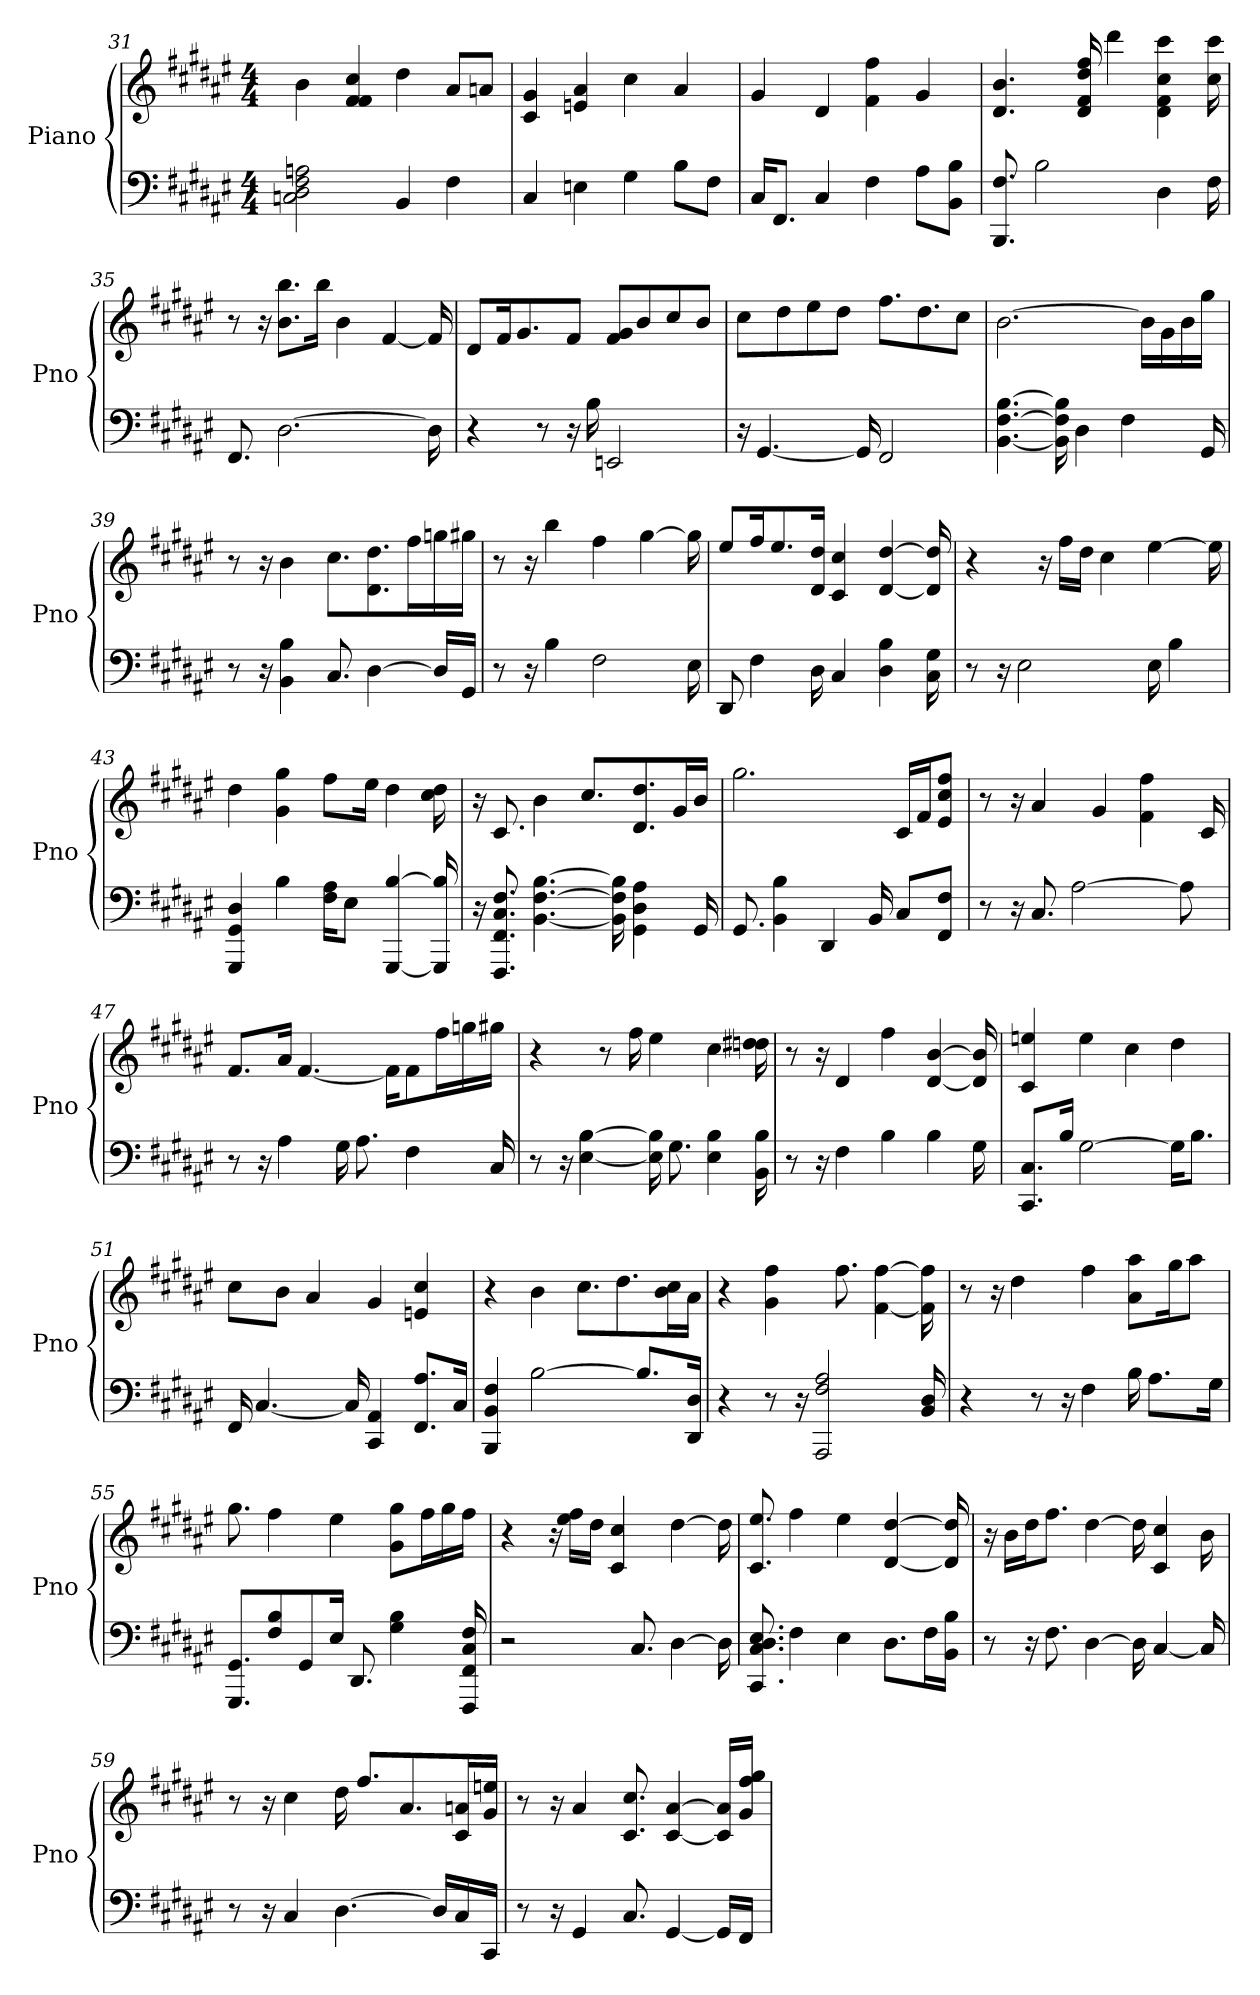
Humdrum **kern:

**kern	**kern
*part1	*part1
*staff2	*staff1
*I"Piano	*
*I'Pno	*
*clefF4	*clefG2
*k[f#c#g#d#a#e#]	*k[f#c#g#d#a#e#]
*F#:	*F#:
*M4/4	*M4/4
=31	=31
2Cn\ 2D#\ 2F#\ 2An\	4b\
.	4f#/ 4f#/ 4cc#/
4BB/	4dd#\
4F#\	8a#/L
.	8an/J
=32	=32
4C#/	4c#/ 4g#/
4En\	4en/ 4a#/
4G#\	4cc#\
8B\L	4a#/
8F#\J	.
=33	=33
16C#/KL	4g#/
8.FF#/J	.
4C#/	4d#/
4F#\	4f#\ 4ff#\
8A#\L	4g#/
8BB\ 8B\J	.
!!LO:LB:g=z
=34	=34
8.BBB/ 8.F#/	4.d#/ 4.b/
2B\	.
.	16d#/ 16f#/ 16dd#/ 16ff#/
.	4ddd#\
4D#\	4d#\ 4f#\ 4cc#\ 4ccc#\
16F#\	16cc#\ 16ccc#\
=35	=35
8.FF#/	8r
.	16r
[2.D#\	8.b\ 8.bb\L
.	16bb\Jk
.	4b\
.	[4f#/
16D#\]	16f#/]
=36	=36
4r	8d#/L
.	16f#/K
.	8.g#/
8r	.
16r	8f#/J
16B\	.
2EEn/	8f#/ 8g#/L
.	8b/
.	8cc#/
.	8b/J
=37	=37
16r	8cc#\L
[4.GG#/	.
.	8dd#\
.	8ee#\
.	8dd#\J
16GG#/]	.
2FF#/	8.ff#\L
.	8.dd#\
.	8cc#\J
!!LO:LB:g=z
=38	=38
[4.BB\ [4.F#\ [4.B\	[2.b\
16BB\] 16F#\] 16B\]	.
4D#\	.
4F#\	.
.	16b\LL]
.	16g#\
.	16b\
16GG#/	16gg#\JJ
=39	=39
8r	8r
16r	16r
4BB\ 4B\	4b\
8.C#/	8.cc#\L
[4D#\	8.d#\ 8.dd#\
.	16ff#\L
16D#/LL]	16ggn\
16GG#/JJ	16gg#X\JJ
=40	=40
8r	8r
16r	16r
4B\	4bb\
2F#\	4ff#\
.	[4gg#\
16E#\	16gg#\]
=41	=41
8DD#/	8ee#/L
4F#\	16ff#/K
.	8.ee#/
16D#\	16d#/ 16dd#/Jk
4C#/	4c#/ 4cc#/
4D#\ 4B\	[4d#/ [4dd#/
16C#\ 16G#\	16d#/] 16dd#/]
!!LO:LB:g=z
=42	=42
8r	4r
16r	.
2E#\	.
.	16r
.	16ff#\LL
.	16dd#\JJ
.	4cc#\
16E#\	[4ee#\
4B\	.
.	16ee#\]
=43	=43
4GGG#/ 4GG#/ 4D#/	4dd#\
4B\	4g#\ 4gg#\
16F#\ 16A#\KL	8ff#\L
8E#\J	.
.	16ee#\Jk
[4GGG#/ [4B/	4dd#\
16GGG#/] 16B/]	16cc#\ 16dd#\
=44	=44
16r	16r
8.FFF#/ 8.FF#/ 8.C#/ 8.F#/	8.c#/
[4.BB\ [4.F#\ [4.B\	4b\
.	8.cc#/L
16BB\] 16F#\] 16B\]	.
4GG#\ 4D#\ 4A#\	8.d#/ 8.dd#/
.	16g#/L
16GG#/	16b/JJ
=45	=45
8.GG#/	2.gg#\
4BB\ 4B\	.
4DD#/	.
16BB/	.
8C#/L	16c#/LL
.	16f#/J
8FF#/ 8F#/J	8e#/ 8cc#/ 8ff#/J
!!LO:LB:g=z
=46	=46
8r	8r
16r	16r
8.C#/	4a#/
[2A#\	.
.	4g#/
.	4f#\ 4ff#\
8A#\]	.
.	16c#/
=47	=47
8r	8.f#/L
16r	.
4A#\	16a#/Jk
.	[4.f#/
16G#\	.
8.A#\	.
.	16f#\KL]
4F#\	8f#\
.	16ff#\L
.	16ggn\
16C#/	16gg#X\JJ
=48	=48
8r	4r
16r	.
[4E#\ [4B\	.
.	8r
.	16ff#\
16E#\] 16B\]	4ee#\
8.G#\	.
4E#\ 4B\	4cc#\
16BB\ 16B\	16ddn\ 16dd#X\
=49	=49
8r	8r
16r	16r
4F#\	4d#/
4B\	4ff#\
4B\	[4d#/ [4b/
16G#\	16d#/] 16b/]
!!LO:PB:g=z
=50	=50
8.CC#/ 8.C#/L	4c#/ 4een/
16B/Jk	.
[2G#\	4ee\
.	4cc#\
16G#\KL]	4dd#\
8.B\J	.
=51	=51
16FF#/	8cc#\L
[4.C#/	.
.	8b\J
.	4a#/
16C#/]	.
4CC#/ 4AA#/	4g#/
8.FF#/ 8.A#/L	4en/ 4cc#/
16C#/Jk	.
=52	=52
4BBB/ 4BB/ 4F#/	4r
[2B\	4b\
.	8.cc#\L
.	8.dd#\
8.B/L]	.
.	16b\ 16cc#\L
16DD#/ 16D#/Jk	16a#\JJ
=53	=53
4r	4r
8r	4g#\ 4ff#\
16r	.
2AAA#/ 2F#/ 2A#/	.
.	8.ff#\
.	[4f#\ [4ff#\
16BB/ 16D#/	16f#\] 16ff#\]
=54	=54
4r	8r
.	16r
.	4dd#\
8r	.
16r	.
4F#\	4ff#\
16B\	8a#\ 8aa#\L
8.A#\L	.
.	16gg#\K
.	8aa#\J
16G#\Jk	.
!!LO:LB:g=z
=55	=55
8.GGG#/ 8.GG#/L	8.gg#\
8F#/ 8B/	4ff#\
8GG#/	.
16E#/Jk	4ee#\
8.DD#/	.
4G#\ 4B\	8g#\ 8gg#\L
.	16ff#\L
.	16gg#\
16FFF#/ 16FF#/ 16C#/ 16F#/	16ff#\JJ
=56	=56
2r	4r
.	16r
.	16ee#\ 16ff#\LL
.	16dd#\JJ
.	4c#/ 4cc#/
8.C#/	.
[4D#\	[4dd#\
16D#\]	16dd#\]
=57	=57
8.CC#/ 8.C#/ 8.D#/ 8.E#/	8.c#/ 8.ee#/
4F#\	4ff#\
4E#\	4ee#\
8.D#\L	[4d#/ [4dd#/
16F#\L	.
16BB\ 16B\JJ	16d#/] 16dd#/]
=58	=58
8r	16r
.	16b\LL
16r	16dd#\J
8.F#\	8.ff#\J
[4D#\	[4dd#\
16D#\]	16dd#\]
[4C#/	4c#/ 4cc#/
16C#/]	16b\
!!LO:LB:g=z
=59	=59
8r	8r
16r	16r
4C#/	4cc#\
[4.D#\	16dd#\
.	8.ff#/L
.	8.a#/
16D#/LL]	.
16C#/	16c#/ 16an/L
16CC#/JJ	16g#/ 16een/JJ
=60	=60
8r	8r
16r	16r
4GG#/	4a#/
8.C#/	8.c#/ 8.cc#/
[4GG#/	[4c#/ [4a#/
16GG#/LL]	16c#/] 16a#/]LL
16FF#/JJ	16g#/ 16ff#/ 16gg#/JJ
=	=
*-	*-
